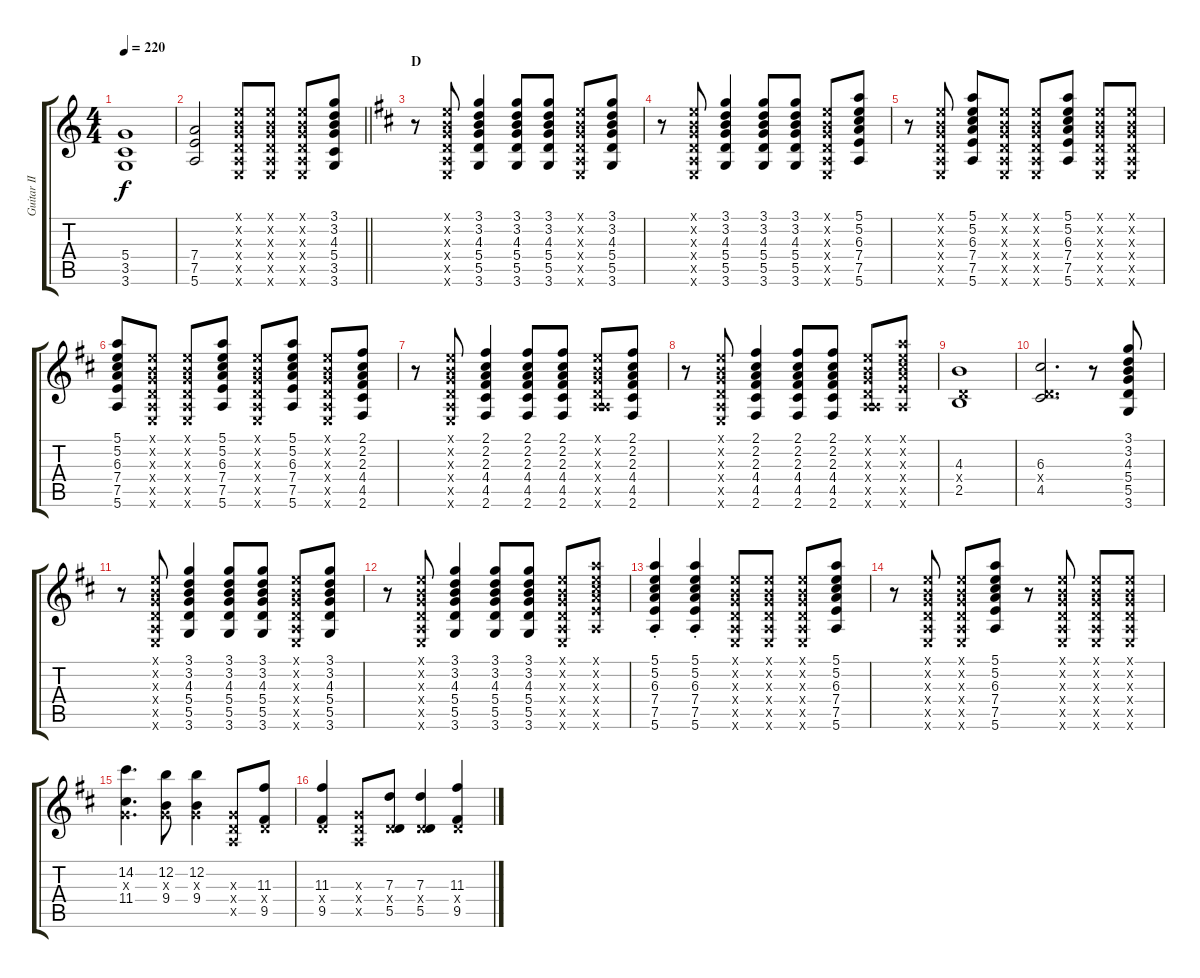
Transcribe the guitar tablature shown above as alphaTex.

\track ("Guitar II" "Guitar II") {instrument overdrivenguitar}
\staff {score tabs}
\tuning (E4 B3 G3 D3 A2 E2) {hide}
\ts (4 4)
\tempo 220
\clef g2
\ks c
(5.4 3.5 3.6).1{dy f} |
\barLineRight lightlight
(7.4 7.5 5.6).2 (0.1{x} 0.2{x} 0.3{x} 0.4{x} 0.5{x} 0.6{x}).8 (0.1{x} 0.2{x} 0.3{x} 0.4{x} 0.5{x} 0.6{x}).8 (0.1{x} 0.2{x} 0.3{x} 0.4{x} 0.5{x} 0.6{x}).8 (3.1 3.2 4.3 5.4 3.5 3.6).8 |
\section ("" "D")
\ks d
r.8 (0.1{x} 0.2{x} 0.3{x} 0.4{x} 0.5{x} 0.6{x}).8 (3.1 3.2 4.3 5.4 5.5 3.6).4 (3.1 3.2 4.3 5.4 5.5 3.6).8 (3.1 3.2 4.3 5.4 5.5 3.6).8 (0.1{x} 0.2{x} 0.3{x} 0.4{x} 0.5{x} 0.6{x}).8 (3.1 3.2 4.3 5.4 5.5 3.6).8 |
r.8 (0.1{x} 0.2{x} 0.3{x} 0.4{x} 0.5{x} 0.6{x}).8 (3.1 3.2 4.3 5.4 5.5 3.6).4 (3.1 3.2 4.3 5.4 5.5 3.6).8 (3.1 3.2 4.3 5.4 5.5 3.6).8 (0.1{x} 0.2{x} 0.3{x} 0.4{x} 0.5{x} 0.6{x}).8 (5.1 5.2 6.3 7.4 7.5 5.6).8 |
r.8 (0.1{x} 0.2{x} 0.3{x} 0.4{x} 0.5{x} 0.6{x}).8 (5.1 5.2 6.3 7.4 7.5 5.6).8 (0.1{x} 0.2{x} 0.3{x} 0.4{x} 0.5{x} 0.6{x}).8 (0.1{x} 0.2{x} 0.3{x} 0.4{x} 0.5{x} 0.6{x}).8 (5.1 5.2 6.3 7.4 7.5 5.6).8 (0.1{x} 0.2{x} 0.3{x} 0.4{x} 0.5{x} 0.6{x}).8 (0.1{x} 0.2{x} 0.3{x} 0.4{x} 0.5{x} 0.6{x}).8 |
(5.1 5.2 6.3 7.4 7.5 5.6).8 (0.1{x} 0.2{x} 0.3{x} 0.4{x} 0.5{x} 0.6{x}).8 (0.1{x} 0.2{x} 0.3{x} 0.4{x} 0.5{x} 0.6{x}).8 (5.1 5.2 6.3 7.4 7.5 5.6).8 (0.1{x} 0.2{x} 0.3{x} 0.4{x} 0.5{x} 0.6{x}).8 (5.1 5.2 6.3 7.4 7.5 5.6).8 (0.1{x} 0.2{x} 0.3{x} 0.4{x} 0.5{x} 0.6{x}).8 (2.1 2.2 2.3 4.4 4.5 2.6).8 |
r.8 (0.1{x} 0.2{x} 0.3{x} 0.4{x} 0.5{x} 0.6{x}).8 (2.1 2.2 2.3 4.4 4.5 2.6).4 (2.1 2.2 2.3 4.4 4.5 2.6).8 (2.1 2.2 2.3 4.4 4.5 2.6).8 (0.1{x} 0.2{x} 0.3{x} 0.4{x} 0.5{x} 5.6{x}).8 (2.1 2.2 2.3 4.4 4.5 2.6).8 |
r.8 (0.1{x} 0.2{x} 0.3{x} 0.4{x} 0.5{x} 0.6{x}).8 (2.1 2.2 2.3 4.4 4.5 2.6).4 (2.1 2.2 2.3 4.4 4.5 2.6).8 (2.1 2.2 2.3 4.4 4.5 2.6).8 (0.1{x} 0.2{x} 0.3{x} 0.4{x} 0.5{x} 5.6{x}).8 (5.1{x} 5.2{x} 6.3{x} 7.4{x} 7.5{x} 5.6{x}).8 |
(4.3 0.4{x} 2.5).1 |
(6.3 0.4{x} 4.5).2{d} r.8 (3.1 3.2 4.3 5.4 5.5 3.6).8 |
r.8 (0.1{x} 0.2{x} 0.3{x} 0.4{x} 0.5{x} 0.6{x}).8 (3.1 3.2 4.3 5.4 5.5 3.6).4 (3.1 3.2 4.3 5.4 5.5 3.6).8 (3.1 3.2 4.3 5.4 5.5 3.6).8 (0.1{x} 0.2{x} 0.3{x} 0.4{x} 0.5{x} 0.6{x}).8 (3.1 3.2 4.3 5.4 5.5 3.6).8 |
r.8 (0.1{x} 0.2{x} 0.3{x} 0.4{x} 0.5{x} 0.6{x}).8 (3.1 3.2 4.3 5.4 5.5 3.6).4 (3.1 3.2 4.3 5.4 5.5 3.6).8 (3.1 3.2 4.3 5.4 5.5 3.6).8 (0.1{x} 0.2{x} 0.3{x} 0.4{x} 0.5{x} 0.6{x}).8 (5.1{x} 5.2{x} 6.3{x} 7.4{x} 7.5{x} 5.6{x}).8 |
(5.1{st} 5.2{st} 6.3{st} 7.4{st} 7.5{st} 5.6{st}).4 (5.1{st} 5.2{st} 6.3{st} 7.4{st} 7.5{st} 5.6{st}).4 (0.1{x} 0.2{x} 0.3{x} 0.4{x} 0.5{x} 0.6{x}).8 (0.1{x} 0.2{x} 0.3{x} 0.4{x} 0.5{x} 0.6{x}).8 (0.1{x} 0.2{x} 0.3{x} 0.4{x} 0.5{x} 0.6{x}).8 (5.1 5.2 6.3 7.4 7.5 5.6).8 |
r.8 (0.1{x} 0.2{x} 0.3{x} 0.4{x} 0.5{x} 0.6{x}).8 (0.1{x} 0.2{x} 0.3{x} 0.4{x} 0.5{x} 0.6{x}).8 (5.1 5.2 6.3 7.4 7.5 5.6).8 r.8 (0.1{x} 0.2{x} 0.3{x} 0.4{x} 0.5{x} 0.6{x}).8 (0.1{x} 0.2{x} 0.3{x} 0.4{x} 0.5{x} 0.6{x}).8 (0.1{x} 0.2{x} 0.3{x} 0.4{x} 0.5{x} 0.6{x}).8 |
(14.2 0.3{x} 11.4).4{d} (12.2 0.3{x} 9.4).8 (12.2 0.3{x} 9.4).4 (0.3{x} 0.4{x} 0.5{x}).8 (11.3 0.4{x} 9.5).8 |
(11.3 0.4{x} 9.5).4 (0.3{x} 0.4{x} 0.5{x}).8 (7.3 0.4{x} 5.5).8 (7.3 0.4{x} 5.5).4 (11.3 0.4{x} 9.5).4
